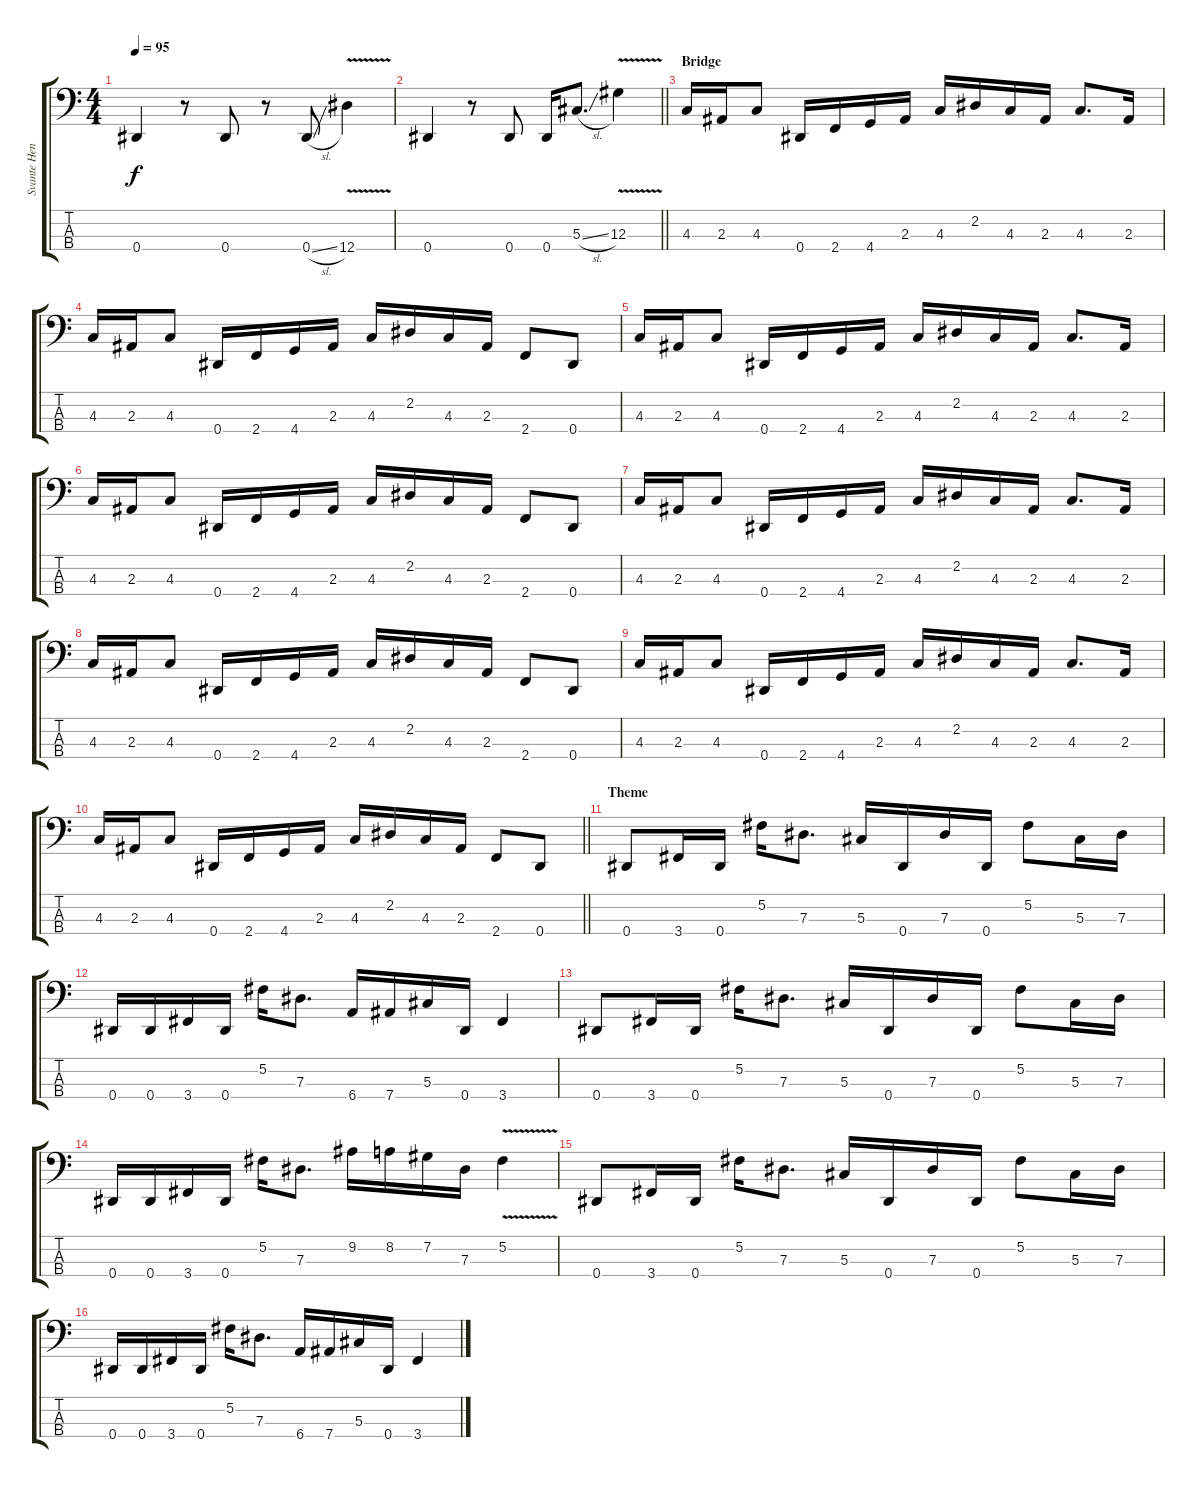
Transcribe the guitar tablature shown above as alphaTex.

\track ("Svante Henrysson" "Svante Hen") {instrument electricbassfinger}
\staff {score tabs}
\tuning (Gb2 Db2 Ab1 Eb1) {hide}
\ts (4 4)
\tempo 95
\clef f4
\ks c
0.4.4{dy f} r.8 0.4.8 r.8 0.4{sl}.8 12.4{v}.4 |
\barLineRight lightlight
0.4.4 r.8 0.4.8 0.4.16 5.3{sl}.8{d} 12.3{v}.4 |
\section ("" "Bridge")
4.3.16 2.3.16 4.3.8 0.4.16 2.4.16 4.4.16 2.3.16 4.3.16 2.2.16 4.3.16 2.3.16 4.3.8{d} 2.3.16 |
4.3.16 2.3.16 4.3.8 0.4.16 2.4.16 4.4.16 2.3.16 4.3.16 2.2.16 4.3.16 2.3.16 2.4.8 0.4.8 |
4.3.16 2.3.16 4.3.8 0.4.16 2.4.16 4.4.16 2.3.16 4.3.16 2.2.16 4.3.16 2.3.16 4.3.8{d} 2.3.16 |
4.3.16 2.3.16 4.3.8 0.4.16 2.4.16 4.4.16 2.3.16 4.3.16 2.2.16 4.3.16 2.3.16 2.4.8 0.4.8 |
4.3.16 2.3.16 4.3.8 0.4.16 2.4.16 4.4.16 2.3.16 4.3.16 2.2.16 4.3.16 2.3.16 4.3.8{d} 2.3.16 |
4.3.16 2.3.16 4.3.8 0.4.16 2.4.16 4.4.16 2.3.16 4.3.16 2.2.16 4.3.16 2.3.16 2.4.8 0.4.8 |
4.3.16 2.3.16 4.3.8 0.4.16 2.4.16 4.4.16 2.3.16 4.3.16 2.2.16 4.3.16 2.3.16 4.3.8{d} 2.3.16 |
\barLineRight lightlight
4.3.16 2.3.16 4.3.8 0.4.16 2.4.16 4.4.16 2.3.16 4.3.16 2.2.16 4.3.16 2.3.16 2.4.8 0.4.8 |
\section ("" "Theme")
0.4.8 3.4.16 0.4.16 5.2.16 7.3.8{d} 5.3.16 0.4.16 7.3.16 0.4.16 5.2.8 5.3.16 7.3.16 |
0.4.16 0.4.16 3.4.16 0.4.16 5.2.16 7.3.8{d} 6.4.16 7.4.16 5.3.16 0.4.16 3.4.4 |
0.4.8 3.4.16 0.4.16 5.2.16 7.3.8{d} 5.3.16 0.4.16 7.3.16 0.4.16 5.2.8 5.3.16 7.3.16 |
0.4.16 0.4.16 3.4.16 0.4.16 5.2.16 7.3.8{d} 9.2.16 8.2.16 7.2.16 7.3.16 5.2{v}.4 |
0.4.8 3.4.16 0.4.16 5.2.16 7.3.8{d} 5.3.16 0.4.16 7.3.16 0.4.16 5.2.8 5.3.16 7.3.16 |
0.4.16 0.4.16 3.4.16 0.4.16 5.2.16 7.3.8{d} 6.4.16 7.4.16 5.3.16 0.4.16 3.4.4
